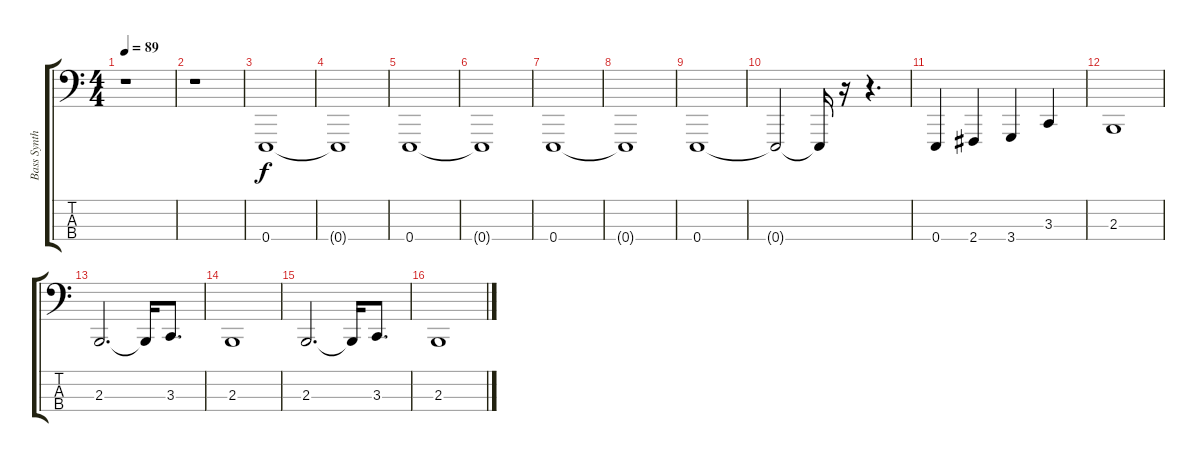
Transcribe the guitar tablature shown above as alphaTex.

\track ("Bass Synth" "Bass Synth") {instrument pad3polysynth}
\staff {score tabs}
\tuning (G2 D2 A1 E1) {hide}
\ts (4 4)
\tempo 89
\clef f4
\ks c
r.1{dy f} |
r.1 |
0.4.1 |
0.4{t}.1 |
0.4.1 |
0.4{t}.1 |
0.4.1 |
0.4{t}.1 |
0.4.1 |
0.4{t}.2 0.4{t}.16 r.16 r.4{d} |
0.4.4 2.4.4 3.4.4 3.3.4 |
2.3.1 |
2.3.2{d} 2.3{t}.16 3.3.8{d} |
2.3.1 |
2.3.2{d} 2.3{t}.16 3.3.8{d} |
2.3.1
